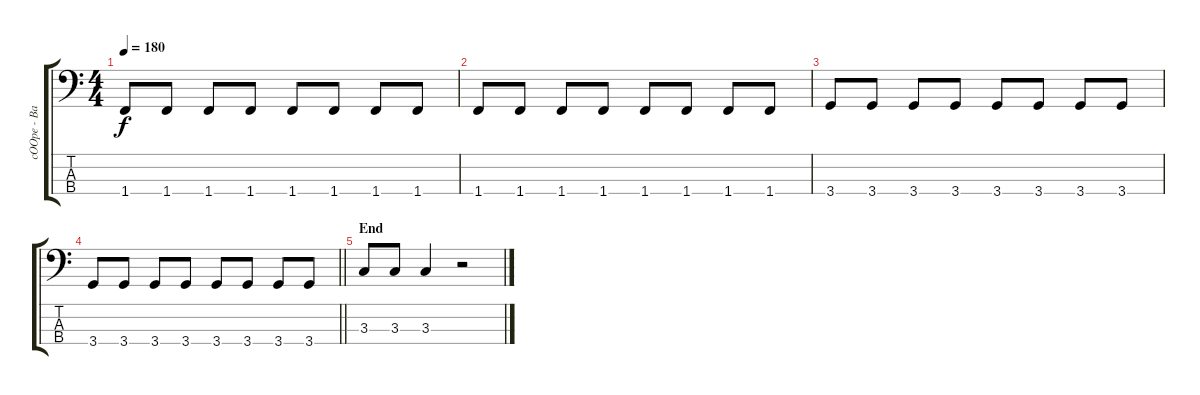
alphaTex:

\track ("cOOpe - Bass" "cOOpe - Ba") {instrument electricbasspick}
\staff {score tabs}
\tuning (G2 D2 A1 E1) {hide}
\ts (4 4)
\tempo 180
\clef f4
\ks c
1.4.8{dy f} 1.4.8 1.4.8 1.4.8 1.4.8 1.4.8 1.4.8 1.4.8 |
1.4.8 1.4.8 1.4.8 1.4.8 1.4.8 1.4.8 1.4.8 1.4.8 |
3.4.8 3.4.8 3.4.8 3.4.8 3.4.8 3.4.8 3.4.8 3.4.8 |
\barLineRight lightlight
3.4.8 3.4.8 3.4.8 3.4.8 3.4.8 3.4.8 3.4.8 3.4.8 |
\section ("" "End")
3.3.8 3.3.8 3.3.4 r.2
